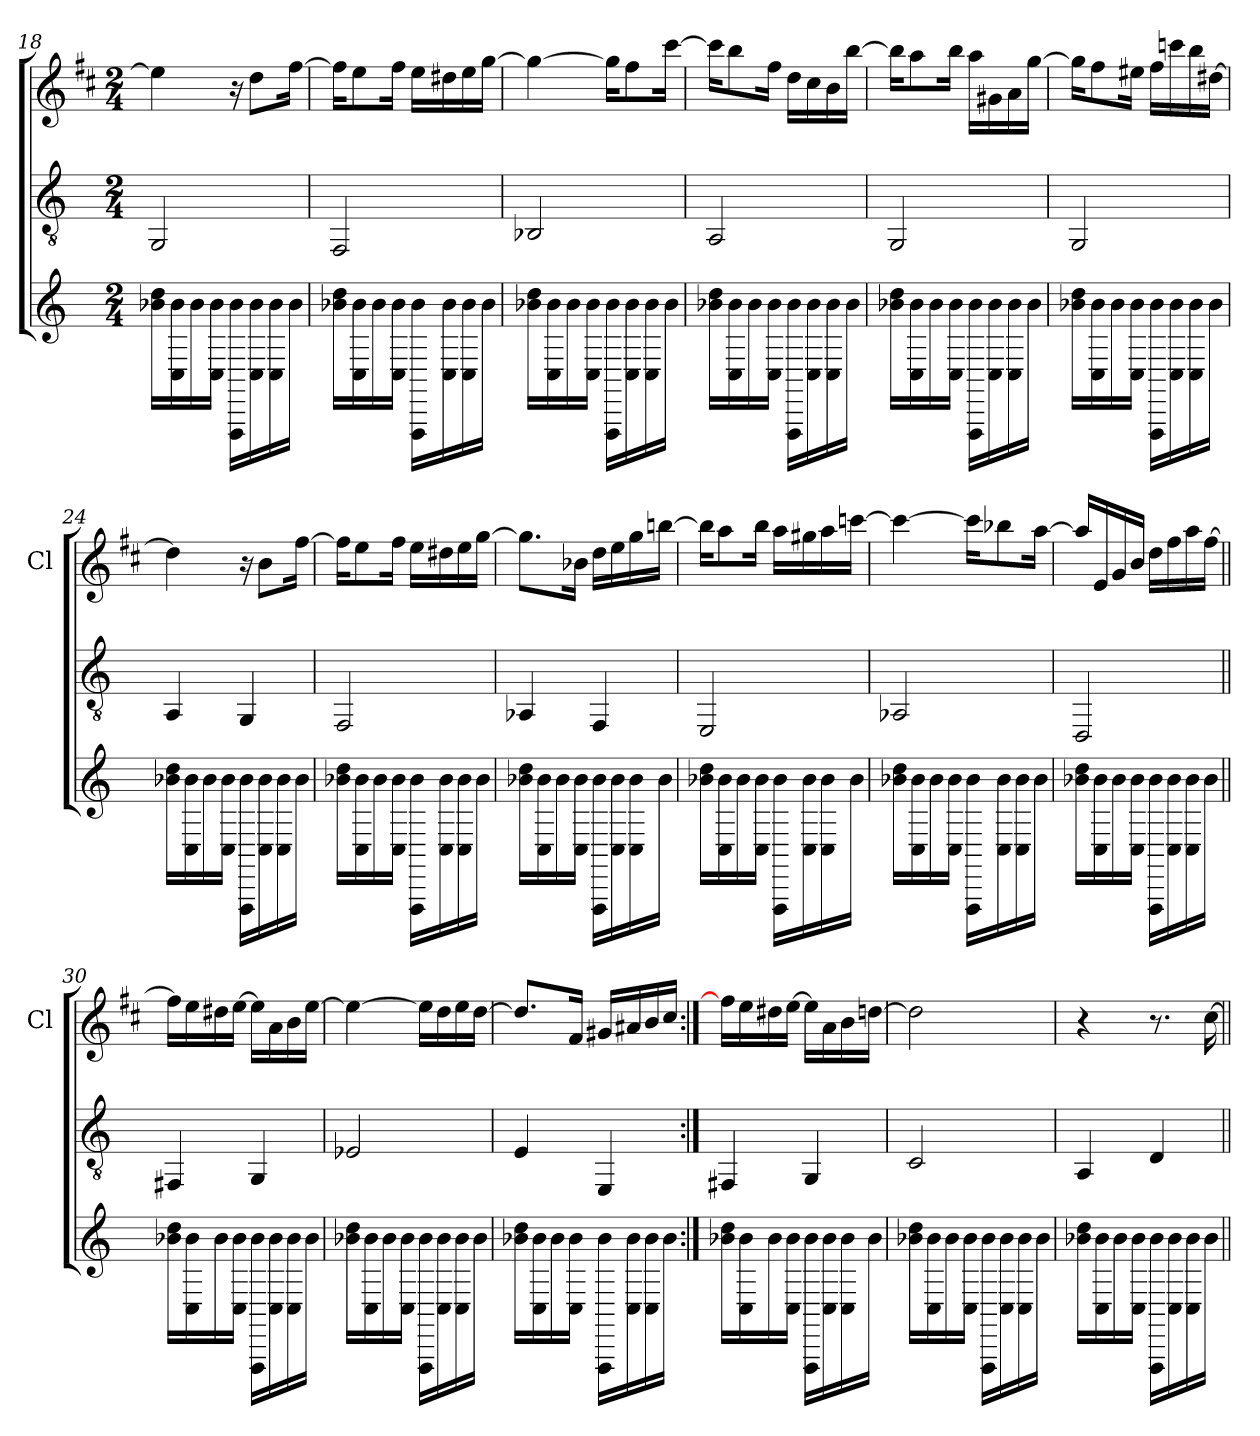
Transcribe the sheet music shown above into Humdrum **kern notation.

**kern	**kern	**kern
*part3	*part2	*part1
*staff3	*staff2	*staff1
*	*	*I'Cl
*clefG2	*clefGv2	*clefG2
*ITrd-7c-12	*	*ITrd1c2
*k[]	*k[]	*k[]
*C:	*C:	*C:
*M2/4	*M2/4	*M2/4
=18	=18	=18
16bb-\ 16ddd\LL	2GG/	4dd\]
16c\ 16bb-\	.	.
16bb-\	.	.
16c\ 16bb-\JJ	.	.
16FF\ 16bb-\LL	.	16r
16c\ 16bb-\	.	8cc\L
16c\ 16bb-\	.	.
16bb-\JJ	.	[16ee\Jk
=19	=19	=19
16bb-\ 16ddd\LL	2FF/	16ee\KL]
16c\ 16bb-\	.	8dd\
16bb-\	.	.
16c\ 16bb-\JJ	.	16ee\Jk
16FF\ 16bb-\LL	.	16dd\LL
16c\ 16bb-\	.	16cc#X\
16c\ 16bb-\	.	16dd\
16bb-\JJ	.	[16ff\JJ
=20	=20	=20
16bb-\ 16ddd\LL	2BB-/	4ff\_
16c\ 16bb-\	.	.
16bb-\	.	.
16c\ 16bb-\JJ	.	.
16FF\ 16bb-\LL	.	16ff\KL]
16c\ 16bb-\	.	8ee\
16c\ 16bb-\	.	.
16bb-\JJ	.	[16bb\Jk
!!LO:LB:g=z
=21	=21	=21
16bb-\ 16ddd\LL	2AA/	16bb\KL]
16c\ 16bb-\	.	8aa\
16bb-\	.	.
16c\ 16bb-\JJ	.	16ee\Jk
16FF\ 16bb-\LL	.	16cc\LL
16c\ 16bb-\	.	16b\
16c\ 16bb-\	.	16a\
16bb-\JJ	.	[16aa\JJ
=22	=22	=22
16bb-\ 16ddd\LL	2GG/	16aa\KL]
16c\ 16bb-\	.	8gg\
16bb-\	.	.
16c\ 16bb-\JJ	.	16aa\Jk
16FF\ 16bb-\LL	.	16gg\LL
16c\ 16bb-\	.	16f#X\
16c\ 16bb-\	.	16g\
16bb-\JJ	.	[16ff\JJ
=23	=23	=23
16bb-\ 16ddd\LL	2GG/	16ff\KL]
16c\ 16bb-\	.	8ee\
16bb-\	.	.
16c\ 16bb-\JJ	.	16dd#X\Jk
16FF\ 16bb-\LL	.	16ee\LL
16c\ 16bb-\	.	16bb-X\
16c\ 16bb-\	.	16aa\
16bb-\JJ	.	[16cc#X\JJ
=24	=24	=24
16bb-\ 16ddd\LL	4AA/	4cc#\]
16c\ 16bb-\	.	.
16bb-\	.	.
16c\ 16bb-\JJ	.	.
16FF\ 16bb-\LL	4GG/	16r
16c\ 16bb-\	.	8a\L
16c\ 16bb-\	.	.
16bb-\JJ	.	[16ee\Jk
!!LO:LB:g=z
=25	=25	=25
16bb-\ 16ddd\LL	2FF/	16ee\KL]
16c\ 16bb-\	.	8dd\
16bb-\	.	.
16c\ 16bb-\JJ	.	16ee\Jk
16FF\ 16bb-\LL	.	16dd\LL
16c\ 16bb-\	.	16cc#X\
16c\ 16bb-\	.	16dd\
16bb-\JJ	.	[16ff\JJ
=26	=26	=26
16bb-\ 16ddd\LL	4AA-/	8.ff\L]
16c\ 16bb-\	.	.
16bb-\	.	.
16c\ 16bb-\JJ	.	16a-X\Jk
16FF\ 16bb-\LL	4FF/	16cc\LL
16c\ 16bb-\	.	16dd\
16c\ 16bb-\	.	16ff\
16bb-\JJ	.	[16aan\JJ
=27	=27	=27
16bb-\ 16ddd\LL	2EE/	16aa\KL]
16c\ 16bb-\	.	8gg\
16bb-\	.	.
16c\ 16bb-\JJ	.	16aa\Jk
16FF\ 16bb-\LL	.	16gg\LL
16c\ 16bb-\	.	16ff#X\
16c\ 16bb-\	.	16gg\
16bb-\JJ	.	[16bb-X\JJ
=28	=28	=28
16bb-\ 16ddd\LL	2AA-/	4bb-\_
16c\ 16bb-\	.	.
16bb-\	.	.
16c\ 16bb-\JJ	.	.
16FF\ 16bb-\LL	.	16bb-\KL]
16c\ 16bb-\	.	8aa-X\
16c\ 16bb-\	.	.
16bb-\JJ	.	[16gg\Jk
!!LO:LB:g=z
=29	=29	=29
16bb-\ 16ddd\LL	2DD/	16gg/LL]
16c\ 16bb-\	.	16d/
16bb-\	.	16f/
16c\ 16bb-\JJ	.	16a/JJ
16FF\ 16bb-\LL	.	16cc\LL
16c\ 16bb-\	.	16ee\
16c\ 16bb-\	.	16gg\
16bb-\JJ	.	[16ee\JJ
=30||	=30||	=30||
16bb-\ 16ddd\LL	4FF#/	16ee\LL]
16c\ 16bb-\	.	16dd\
16bb-\	.	16cc#X\
16c\ 16bb-\JJ	.	[16dd\JJ
16FF\ 16bb-\LL	4GG/	16dd\LL]
16c\ 16bb-\	.	16g\
16c\ 16bb-\	.	16a\
16bb-\JJ	.	[16dd\JJ
=31	=31	=31
16bb-\ 16ddd\LL	2E-/	4dd\_
16c\ 16bb-\	.	.
16bb-\	.	.
16c\ 16bb-\JJ	.	.
16FF\ 16bb-\LL	.	16dd\LL]
16c\ 16bb-\	.	16cc\
16c\ 16bb-\	.	16dd\
16bb-\JJ	.	[16cc\JJ
=32	=32	=32
16bb-\ 16ddd\LL	4E/	8.cc/L]
16c\ 16bb-\	.	.
16bb-\	.	.
16c\ 16bb-\JJ	.	16e/Jk
16FF\ 16bb-\LL	4EE/	16f#X/LL
16c\ 16bb-\	.	16g#X/
16c\ 16bb-\	.	16a/
16bb-\JJ	.	16b/JJ
!!LO:LB:g=z
=33:|!	=33:|!	=33:|!
16bb-\ 16ddd\LL	4FF#/	16ee\LL]
16c\ 16bb-\	.	16dd\
16bb-\	.	16cc#X\
16c\ 16bb-\JJ	.	[16dd\JJ
16FF\ 16bb-\LL	4GG/	16dd\LL]
16c\ 16bb-\	.	16g\
16c\ 16bb-\	.	16a\
16bb-\JJ	.	[16ccn\JJ
=34	=34	=34
16bb-\ 16ddd\LL	2C/	2cc\]
16c\ 16bb-\	.	.
16bb-\	.	.
16c\ 16bb-\JJ	.	.
16FF\ 16bb-\LL	.	.
16c\ 16bb-\	.	.
16c\ 16bb-\	.	.
16bb-\JJ	.	.
=35	=35	=35
16bb-\ 16ddd\LL	4AA/	4r
16c\ 16bb-\	.	.
16bb-\	.	.
16c\ 16bb-\JJ	.	.
16FF\ 16bb-\LL	4D/	8.r
16c\ 16bb-\	.	.
16c\ 16bb-\	.	.
16bb-\JJ	.	[16b\
=||	=||	=||
*-	*-	*-
